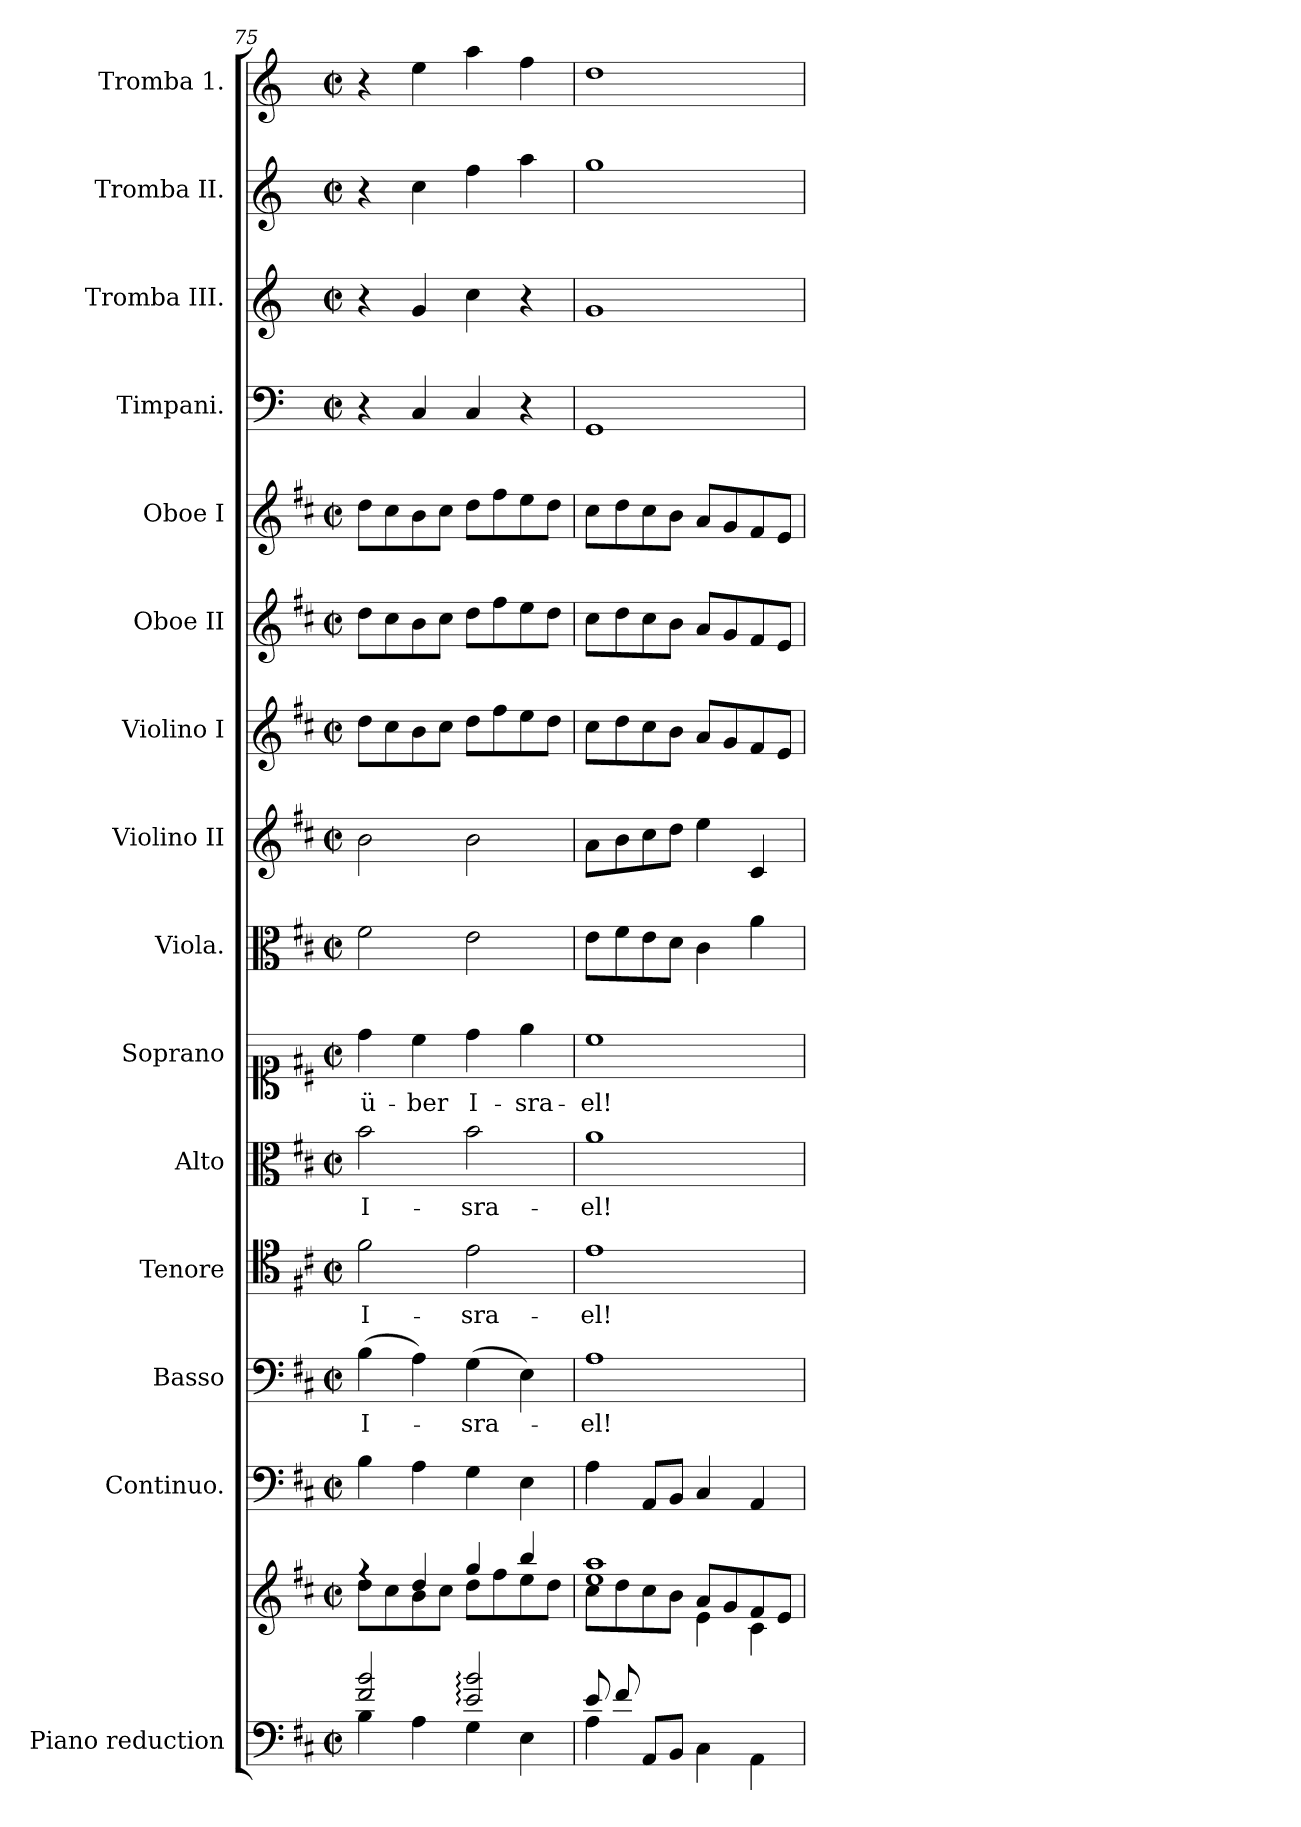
**kern	**kern	**kern	**kern	**text	**kern	**text	**kern	**text	**kern	**text	**kern	**kern	**kern	**kern	**kern	**kern	**kern	**kern	**kern
*part15	*part15	*part14	*part13	*part13	*part12	*part12	*part11	*part11	*part10	*part10	*part9	*part8	*part7	*part6	*part5	*part4	*part3	*part2	*part1
*staff16	*staff15	*staff14	*staff13	*staff13	*staff12	*staff12	*staff11	*staff11	*staff10	*staff10	*staff9	*staff8	*staff7	*staff6	*staff5	*staff4	*staff3	*staff2	*staff1
*I"Piano reduction	*	*I"Continuo.	*I"Basso	*	*I"Tenore	*	*I"Alto	*	*I"Soprano	*	*I"Viola.	*I"Violino II	*I"Violino I	*I"Oboe II	*I"Oboe I	*I"Timpani.	*I"Tromba III.	*I"Tromba II.	*I"Tromba 1.
*I'Pno	*	*	*	*	*	*	*	*	*	*	*I'Vla	*	*I'Vln	*I'Ob	*I'Ob	*I'Timp	*	*	*
*clefF4	*clefG2	*clefF4	*clefF4	*	*clefC4	*	*clefC3	*	*clefC1	*	*clefC3	*clefG2	*clefG2	*clefG2	*clefG2	*clefF4	*clefG2	*clefG2	*clefG2
*	*	*	*	*	*	*	*	*	*	*	*	*	*	*	*	*ITrd-1c-2	*ITrd-1c-2	*ITrd-1c-2	*ITrd-1c-2
*k[f#c#]	*k[f#c#]	*k[f#c#]	*k[f#c#]	*	*k[f#c#]	*	*k[f#c#]	*	*k[f#c#]	*	*k[f#c#]	*k[f#c#]	*k[f#c#]	*k[f#c#]	*k[f#c#]	*k[f#c#]	*k[f#c#]	*k[f#c#]	*k[f#c#]
*M2/2	*M2/2	*M2/2	*M2/2	*	*M2/2	*	*M2/2	*	*M2/2	*	*M2/2	*M2/2	*M2/2	*M2/2	*M2/2	*M2/2	*M2/2	*M2/2	*M2/2
*met(c|)	*met(c|)	*met(c|)	*met(c|)	*	*met(c|)	*	*met(c|)	*	*met(c|)	*	*met(c|)	*met(c|)	*met(c|)	*met(c|)	*met(c|)	*met(c|)	*met(c|)	*met(c|)	*met(c|)
=75	=75	=75	=75	=75	=75	=75	=75	=75	=75	=75	=75	=75	=75	=75	=75	=75	=75	=75	=75
*^	*^	*	*	*	*	*	*	*	*	*	*	*	*	*	*	*	*	*	*
!	!	!	!	!	!	!LO:LY:b	!	!LO:LY:b	!	!LO:LY:b	!	!LO:LY:b	!	!	!	!	!	!	!	!	!
2f#/ 2b/	4B\	4rff	8dd\L	4B\	(>4B\	-I-	2f#\	-I-	2b\	-I-	4dd\	ü-	2f#\	2b\	8dd\L	8dd\L	8dd\L	4r	4r	4r	4r
.	.	.	8cc#\	.	.	.	.	.	.	.	.	.	.	.	8cc#\	8cc#\	8cc#\	.	.	.	.
!	!	!	!	!	!	!	!	!	!	!	!	!LO:LY:b	!	!	!	!	!	!	!	!	!
.	4A\	4dd/	8b\	4A\	4A\)	.	.	.	.	.	4cc#\	-ber	.	.	8b\	8b\	8b\	4D/	4a/	4dd\	4ff#\
.	.	.	8cc#\J	.	.	.	.	.	.	.	.	.	.	.	8cc#\J	8cc#\J	8cc#\J	.	.	.	.
!	!	!	!	!	!	!LO:LY:b	!	!LO:LY:b	!	!LO:LY:b	!	!LO:LY:b	!	!	!	!	!	!	!	!	!
2e/: 2b/:	4G\	4gg/	8dd\L	4G\	(>4G\	-sra-	2e\	-sra-	2b\	-sra-	4dd\	I-	2e\	2b\	8dd\L	8dd\L	8dd\L	4D/	4dd\	4gg\	4bb\
.	.	.	8ff#\	.	.	.	.	.	.	.	.	.	.	.	8ff#\	8ff#\	8ff#\	.	.	.	.
!	!	!	!	!	!	!	!	!	!	!	!	!LO:LY:b	!	!	!	!	!	!	!	!	!
.	4E\	4bb/	8ee\	4E\	4E\)	.	.	.	.	.	4ee\	-sra-	.	.	8ee\	8ee\	8ee\	4r	4r	4bb\	4gg\
.	.	.	8dd\J	.	.	.	.	.	.	.	.	.	.	.	8dd\J	8dd\J	8dd\J	.	.	.	.
=76	=76	=76	=76	=76	=76	=76	=76	=76	=76	=76	=76	=76	=76	=76	=76	=76	=76	=76	=76	=76	=76
*	*	*	*^	*	*	*	*	*	*	*	*	*	*	*	*	*	*	*	*	*	*
!	!	!	!	!	!	!	!LO:LY:b	!	!LO:LY:b	!	!LO:LY:b	!	!LO:LY:b	!	!	!	!	!	!	!	!	!
8e/L	4A\	1ee 1aa	8cc#\L	4ryy	4A\	1A	el!	1e	el!	1a	el!	1cc#	el!	8e\L	8a\L	8cc#\L	8cc#\L	8cc#\L	1AA	1a	1aa	1ee
8f#/	.	.	8dd\	.	.	.	.	.	.	.	.	.	.	8f#\	8b\	8dd\	8dd\	8dd\	.	.	.	.
2.ryy	8AA/L	.	8cc#\	8e\	8AA/L	.	.	.	.	.	.	.	.	8e\	8cc#\	8cc#\	8cc#\	8cc#\	.	.	.	.
.	8BB/J	.	8b\J	8d\J	8BB/J	.	.	.	.	.	.	.	.	8d\J	8dd\J	8b\J	8b\J	8b\J	.	.	.	.
.	4C#\	.	8a/L	4e\	4C#/	.	.	.	.	.	.	.	.	4c#\	4ee\	8a/L	8a/L	8a/L	.	.	.	.
.	.	.	8g/	.	.	.	.	.	.	.	.	.	.	.	.	8g/	8g/	8g/	.	.	.	.
.	4AA\	.	8f#/	4c#\	4AA/	.	.	.	.	.	.	.	.	4a\	4c#/	8f#/	8f#/	8f#/	.	.	.	.
.	.	.	8e/J	.	.	.	.	.	.	.	.	.	.	.	.	8e/J	8e/J	8e/J	.	.	.	.
*v	*v	*	*	*	*	*	*	*	*	*	*	*	*	*	*	*	*	*	*	*	*	*
*	*v	*v	*v	*	*	*	*	*	*	*	*	*	*	*	*	*	*	*	*	*	*
=	=	=	=	=	=	=	=	=	=	=	=	=	=	=	=	=	=	=	=
*-	*-	*-	*-	*-	*-	*-	*-	*-	*-	*-	*-	*-	*-	*-	*-	*-	*-	*-	*-
